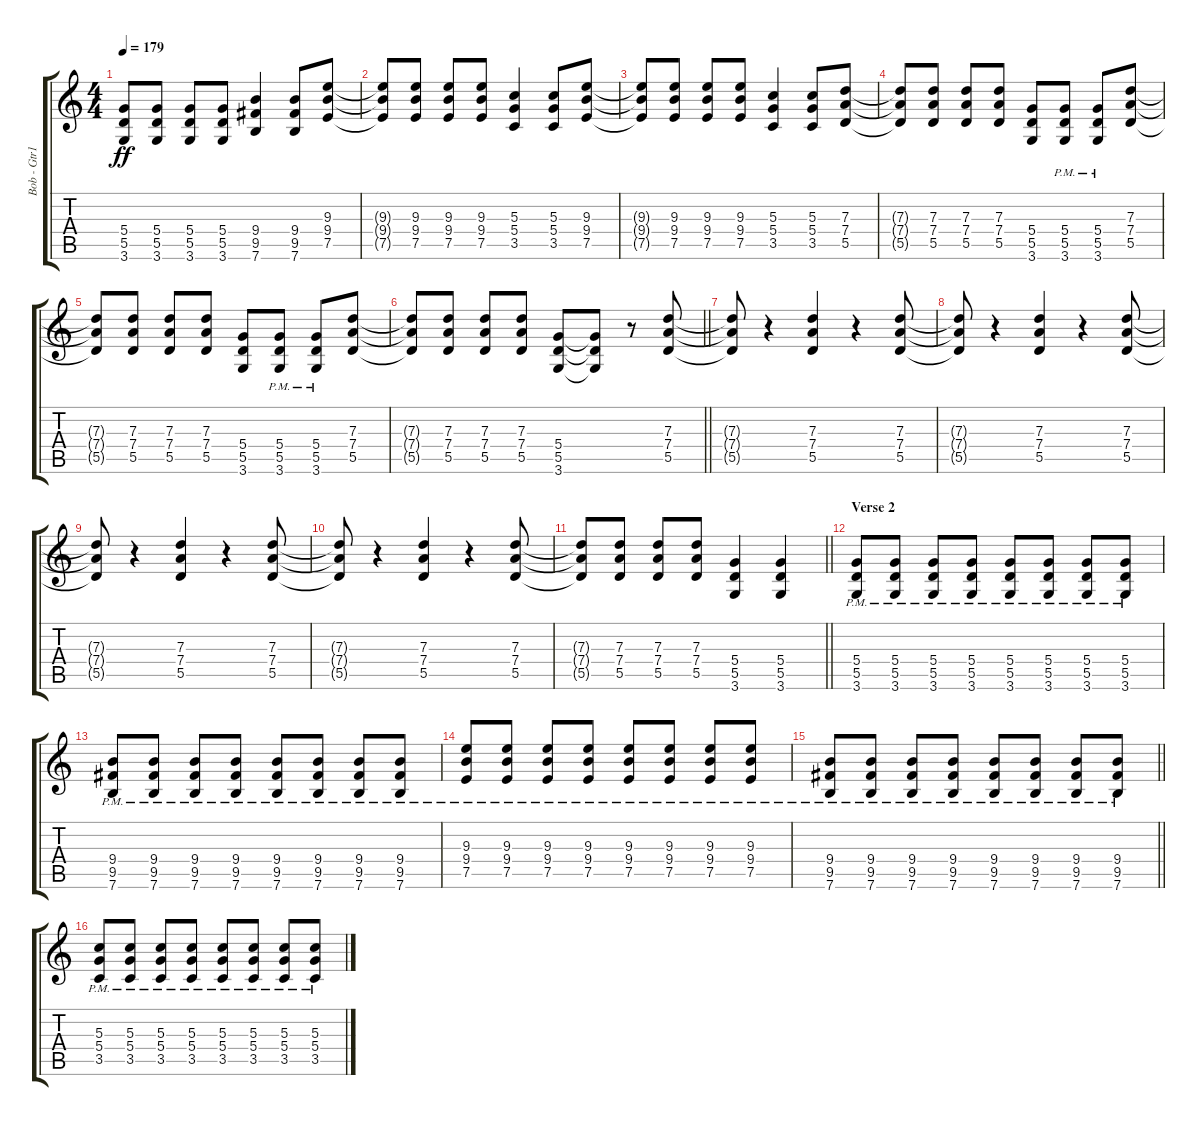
\track ("Bob - Gtr1" "Bob - Gtr1") {instrument overdrivenguitar}
\staff {score tabs}
\tuning (E4 B3 G3 D3 A2 E2) {hide}
\ts (4 4)
\tempo 179
\clef g2
\ks c
(5.4{t} 5.5{t} 3.6{t}).8{dy ff} (5.4 5.5 3.6).8 (5.4 5.5 3.6).8 (5.4 5.5 3.6).8 (9.4 9.5 7.6).4 (9.4 9.5 7.6).8 (9.3 9.4 7.5).8 |
(9.3{t} 9.4{t} 7.5{t}).8 (9.3 9.4 7.5).8 (9.3 9.4 7.5).8 (9.3 9.4 7.5).8 (5.3 5.4 3.5).4 (5.3 5.4 3.5).8 (9.3 9.4 7.5).8 |
(9.3{t} 9.4{t} 7.5{t}).8 (9.3 9.4 7.5).8 (9.3 9.4 7.5).8 (9.3 9.4 7.5).8 (5.3 5.4 3.5).4 (5.3 5.4 3.5).8 (7.3 7.4 5.5).8 |
(7.3{t} 7.4{t} 5.5{t}).8 (7.3 7.4 5.5).8 (7.3 7.4 5.5).8 (7.3 7.4 5.5).8 (5.4 5.5 3.6).8 (5.4{pm} 5.5{pm} 3.6{pm}).8 (5.4{pm} 5.5{pm} 3.6{pm}).8 (7.3 7.4 5.5).8 |
(7.3{t} 7.4{t} 5.5{t}).8 (7.3 7.4 5.5).8 (7.3 7.4 5.5).8 (7.3 7.4 5.5).8 (5.4 5.5 3.6).8 (5.4{pm} 5.5{pm} 3.6{pm}).8 (5.4{pm} 5.5{pm} 3.6{pm}).8 (7.3 7.4 5.5).8 |
\barLineRight lightlight
(7.3{t} 7.4{t} 5.5{t}).8 (7.3 7.4 5.5).8 (7.3 7.4 5.5).8 (7.3 7.4 5.5).8 (5.4 5.5 3.6).8 (5.4{t} 5.5{t} 3.6{t}).8 r.8 (7.3 7.4 5.5).8 |
(7.3{t} 7.4{t} 5.5{t}).8 r.4 (7.3 7.4 5.5).4 r.4 (7.3 7.4 5.5).8 |
(7.3{t} 7.4{t} 5.5{t}).8 r.4 (7.3 7.4 5.5).4 r.4 (7.3 7.4 5.5).8 |
(7.3{t} 7.4{t} 5.5{t}).8 r.4 (7.3 7.4 5.5).4 r.4 (7.3 7.4 5.5).8 |
(7.3{t} 7.4{t} 5.5{t}).8 r.4 (7.3 7.4 5.5).4 r.4 (7.3 7.4 5.5).8 |
\barLineRight lightlight
(7.3{t} 7.4{t} 5.5{t}).8 (7.3 7.4 5.5).8 (7.3 7.4 5.5).8 (7.3 7.4 5.5).8 (5.4 5.5 3.6).4 (5.4 5.5 3.6).4 |
\section ("" "Verse 2")
(5.4{pm} 5.5{pm} 3.6{pm}).8 (5.4{pm} 5.5{pm} 3.6{pm}).8 (5.4{pm} 5.5{pm} 3.6{pm}).8 (5.4{pm} 5.5{pm} 3.6{pm}).8 (5.4{pm} 5.5{pm} 3.6{pm}).8 (5.4{pm} 5.5{pm} 3.6{pm}).8 (5.4{pm} 5.5{pm} 3.6{pm}).8 (5.4{pm} 5.5{pm} 3.6{pm}).8 |
(9.4{pm} 9.5{pm} 7.6{pm}).8 (9.4{pm} 9.5{pm} 7.6{pm}).8 (9.4{pm} 9.5{pm} 7.6{pm}).8 (9.4{pm} 9.5{pm} 7.6{pm}).8 (9.4{pm} 9.5{pm} 7.6{pm}).8 (9.4{pm} 9.5{pm} 7.6{pm}).8 (9.4{pm} 9.5{pm} 7.6{pm}).8 (9.4{pm} 9.5{pm} 7.6{pm}).8 |
(9.3{pm} 9.4{pm} 7.5{pm}).8 (9.3{pm} 9.4{pm} 7.5{pm}).8 (9.3{pm} 9.4{pm} 7.5{pm}).8 (9.3{pm} 9.4{pm} 7.5{pm}).8 (9.3{pm} 9.4{pm} 7.5{pm}).8 (9.3{pm} 9.4{pm} 7.5{pm}).8 (9.3{pm} 9.4{pm} 7.5{pm}).8 (9.3{pm} 9.4{pm} 7.5{pm}).8 |
\barLineRight lightlight
(9.4{pm} 9.5{pm} 7.6{pm}).8 (9.4{pm} 9.5{pm} 7.6{pm}).8 (9.4{pm} 9.5{pm} 7.6{pm}).8 (9.4{pm} 9.5{pm} 7.6{pm}).8 (9.4{pm} 9.5{pm} 7.6{pm}).8 (9.4{pm} 9.5{pm} 7.6{pm}).8 (9.4{pm} 9.5{pm} 7.6{pm}).8 (9.4{pm} 9.5{pm} 7.6{pm}).8 |
(5.3{pm} 5.4{pm} 3.5{pm}).8 (5.3{pm} 5.4{pm} 3.5{pm}).8 (5.3{pm} 5.4{pm} 3.5{pm}).8 (5.3{pm} 5.4{pm} 3.5{pm}).8 (5.3{pm} 5.4{pm} 3.5{pm}).8 (5.3{pm} 5.4{pm} 3.5{pm}).8 (5.3{pm} 5.4{pm} 3.5{pm}).8 (5.3{pm} 5.4{pm} 3.5{pm}).8
